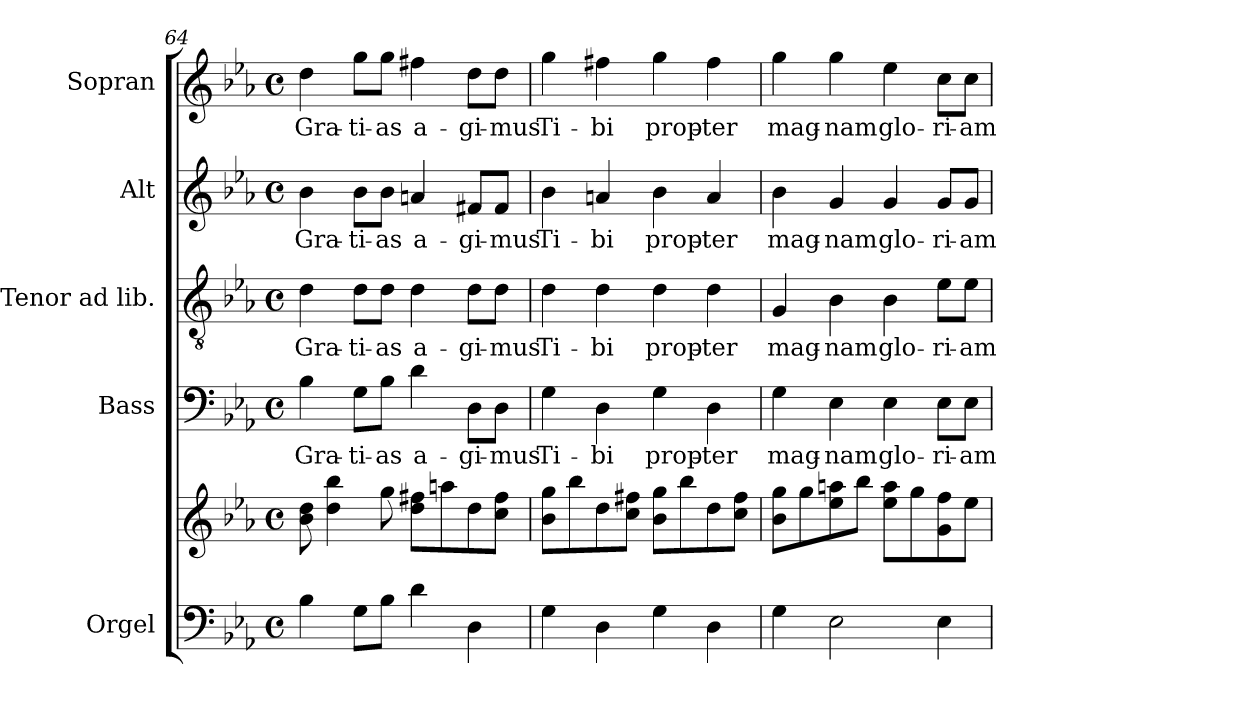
**kern	**kern	**kern	**text	**kern	**text	**kern	**text	**kern	**text
*part5	*part5	*part4	*part4	*part3	*part3	*part2	*part2	*part1	*part1
*staff6	*staff5	*staff4	*staff4	*staff3	*staff3	*staff2	*staff2	*staff1	*staff1
*I"Orgel	*	*I"Bass	*	*I"Tenor ad lib.	*	*I"Alt	*	*I"Sopran	*
*	*	*I'B.	*	*I'T.	*	*I'A.	*	*I'S.	*
*clefF4	*clefG2	*clefF4	*	*clefGv2	*	*clefG2	*	*clefG2	*
*k[b-e-a-]	*k[b-e-a-]	*k[b-e-a-]	*	*k[b-e-a-]	*	*k[b-e-a-]	*	*k[b-e-a-]	*
*E-:	*E-:	*E-:	*	*E-:	*	*E-:	*	*E-:	*
*M4/4	*M4/4	*M4/4	*	*M4/4	*	*M4/4	*	*M4/4	*
*met(c)	*met(c)	*met(c)	*	*met(c)	*	*met(c)	*	*met(c)	*
=64	=64	=64	=64	=64	=64	=64	=64	=64	=64
!	!	!	!LO:LY:b	!	!LO:LY:b	!	!LO:LY:b	!	!LO:LY:b
4B-\	8b-\ 8dd\	4B-\	Gra-	4d\	Gra-	4b-\	Gra-	4dd\	Gra-
.	4dd\ 4bb-\	.	.	.	.	.	.	.	.
!	!	!	!LO:LY:b	!	!LO:LY:b	!	!LO:LY:b	!	!LO:LY:b
8G\L	.	8G\L	-ti-	8d\L	-ti-	8b-\L	-ti-	8gg\L	-ti-
!	!	!	!LO:LY:b	!	!LO:LY:b	!	!LO:LY:b	!	!LO:LY:b
8B-\J	8gg\	8B-\J	-as	8d\J	-as	8b-\J	-as	8gg\J	-as
!	!	!	!LO:LY:b	!	!LO:LY:b	!	!LO:LY:b	!	!LO:LY:b
4d\	8dd\ 8ff#X\L	4d\	a-	4d\	a-	4an/	a-	4ff#X\	a-
.	8aan\	.	.	.	.	.	.	.	.
!	!	!	!LO:LY:b	!	!LO:LY:b	!	!LO:LY:b	!	!LO:LY:b
4D\	8dd\	8D\L	-gi-	8d\L	-gi-	8f#X/L	-gi-	8dd\L	-gi-
!	!	!	!LO:LY:b	!	!LO:LY:b	!	!LO:LY:b	!	!LO:LY:b
.	8cc\ 8ff#\J	8D\J	-mus	8d\J	-mus	8f#/J	-mus	8dd\J	-mus
=65	=65	=65	=65	=65	=65	=65	=65	=65	=65
!	!	!	!LO:LY:b	!	!LO:LY:b	!	!LO:LY:b	!	!LO:LY:b
4G\	8b-\ 8gg\L	4G\	Ti-	4d\	Ti-	4b-\	Ti-	4gg\	Ti-
.	8bb-\	.	.	.	.	.	.	.	.
!	!	!	!LO:LY:b	!	!LO:LY:b	!	!LO:LY:b	!	!LO:LY:b
4D\	8dd\	4D\	-bi	4d\	-bi	4an/	-bi	4ff#X\	-bi
.	8cc\ 8ff#X\J	.	.	.	.	.	.	.	.
!	!	!	!LO:LY:b	!	!LO:LY:b	!	!LO:LY:b	!	!LO:LY:b
4G\	8b-\ 8gg\L	4G\	prop-	4d\	prop-	4b-\	prop-	4gg\	prop-
.	8bb-\	.	.	.	.	.	.	.	.
!	!	!	!LO:LY:b	!	!LO:LY:b	!	!LO:LY:b	!	!LO:LY:b
4D\	8dd\	4D\	-ter	4d\	-ter	4a/	-ter	4ff#\	-ter
.	8cc\ 8ff#\J	.	.	.	.	.	.	.	.
=66	=66	=66	=66	=66	=66	=66	=66	=66	=66
!	!	!	!LO:LY:b	!	!LO:LY:b	!	!LO:LY:b	!	!LO:LY:b
4G\	8b-\ 8gg\L	4G\	mag-	4G/	mag-	4b-\	mag-	4gg\	mag-
.	8gg\	.	.	.	.	.	.	.	.
!	!	!	!LO:LY:b	!	!LO:LY:b	!	!LO:LY:b	!	!LO:LY:b
2E-\	8ee-\ 8aan\	4E-\	-nam	4B-\	-nam	4g/	-nam	4gg\	-nam
.	8bb-\J	.	.	.	.	.	.	.	.
!	!	!	!LO:LY:b	!	!LO:LY:b	!	!LO:LY:b	!	!LO:LY:b
.	8ee-\ 8aa\L	4E-\	glo-	4B-\	glo-	4g/	glo-	4ee-\	glo-
.	8gg\	.	.	.	.	.	.	.	.
!	!	!	!LO:LY:b	!	!LO:LY:b	!	!LO:LY:b	!	!LO:LY:b
4E-\	8g\ 8ff\	8E-\L	-ri-	8e-\L	-ri-	8g/L	-ri-	8cc\L	-ri-
!	!	!	!LO:LY:b	!	!LO:LY:b	!	!LO:LY:b	!	!LO:LY:b
.	8ee-\J	8E-\J	-am	8e-\J	-am	8g/J	-am	8cc\J	-am
=	=	=	=	=	=	=	=	=	=
*-	*-	*-	*-	*-	*-	*-	*-	*-	*-
